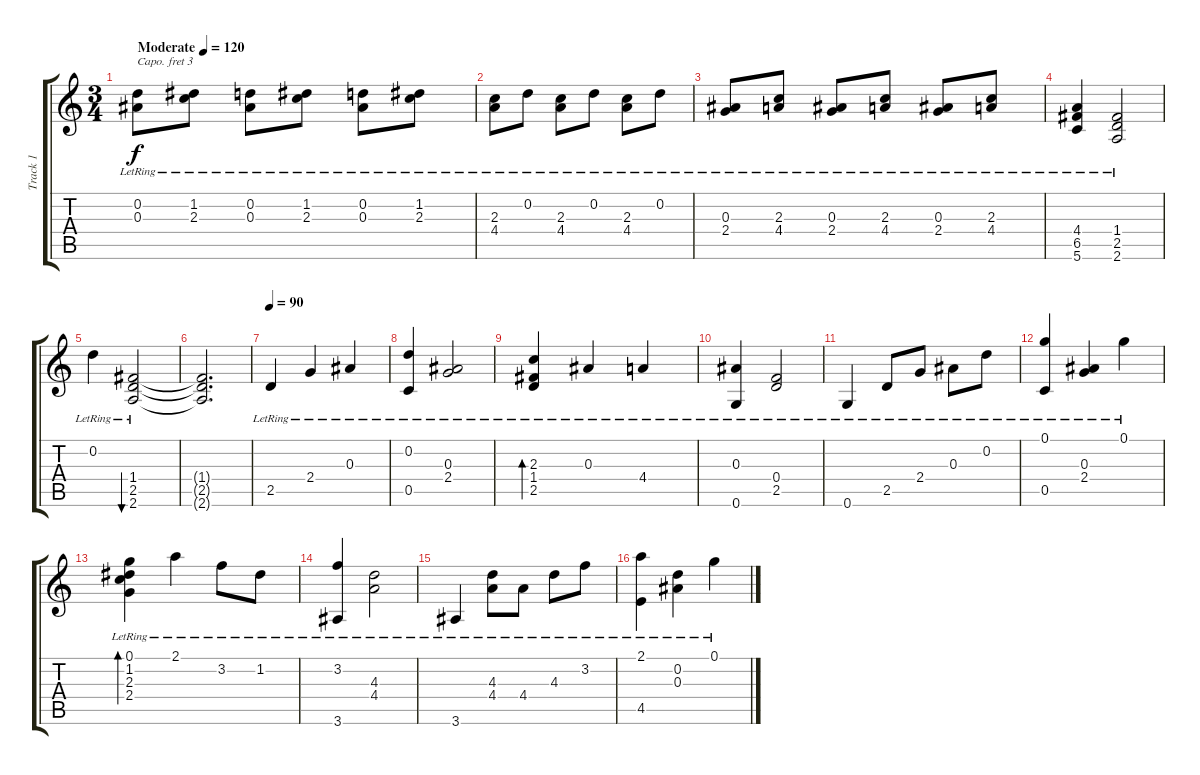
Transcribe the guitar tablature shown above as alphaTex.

\track ("Track 1" "Track 1") {instrument acousticguitarsteel}
\staff {score tabs}
\capo 3
\tuning (E4 B3 G3 D3 A2 E2) {hide}
\ts (3 4)
\tempo (120 "Moderate")
\clef g2
\ks c
(0.2{lr} 0.3{lr}).8{dy f instrument acousticguitarsteel} (1.2{lr} 2.3{lr}).8 (0.2{lr} 0.3{lr}).8 (1.2{lr} 2.3{lr}).8 (0.2{lr} 0.3{lr}).8 (1.2{lr} 2.3{lr}).8 |
(2.3{lr} 4.4{lr}).8 0.2{lr}.8 (2.3{lr} 4.4{lr}).8 0.2{lr}.8 (2.3{lr} 4.4{lr}).8 0.2{lr}.8 |
(0.3{lr} 2.4{lr}).8 (2.3{lr} 4.4{lr}).8 (0.3{lr} 2.4{lr}).8 (2.3{lr} 4.4{lr}).8 (0.3{lr} 2.4{lr}).8 (2.3{lr} 4.4{lr}).8 |
(4.4{lr} 6.5{lr} 5.6{lr}).4 (1.4{lr} 2.5{lr} 2.6{lr}).2 |
0.2{lr}.4 (1.4{lr} 2.5{lr} 2.6{lr}).2{bu 480} |
(1.4{t} 2.5{t} 2.6{t}).2{d} |
\tempo 90
2.5{lr}.4 2.4{lr}.4 0.3{lr}.4 |
(0.2{lr} 0.5{lr}).4 (0.3{lr} 2.4{lr}).2 |
(2.3{lr} 1.4{lr} 2.5{lr}).4{bd 480} 0.3{lr}.4 4.4{lr}.4 |
(0.3{lr} 0.6{lr}).4 (0.4{lr} 2.5{lr}).2 |
0.6{lr}.4 2.5{lr}.8 2.4{lr}.8 0.3{lr}.8 0.2{lr}.8 |
(0.1{lr} 0.5{lr}).4 (0.3{lr} 2.4{lr}).4 0.1{lr}.4 |
(0.1{lr} 1.2{lr} 2.3{lr} 2.4{lr}).4{bd 480} 2.1{lr}.4 3.2{lr}.8 1.2{lr}.8 |
(3.2{lr} 3.6{lr}).4 (4.3{lr} 4.4{lr}).2 |
3.6{lr}.4 (4.3{lr} 4.4{lr}).8 4.4{lr}.8 4.3{lr}.8 3.2{lr}.8 |
(2.1{lr} 4.5{lr}).4 (0.2{lr} 0.3{lr}).4 0.1{lr}.4
